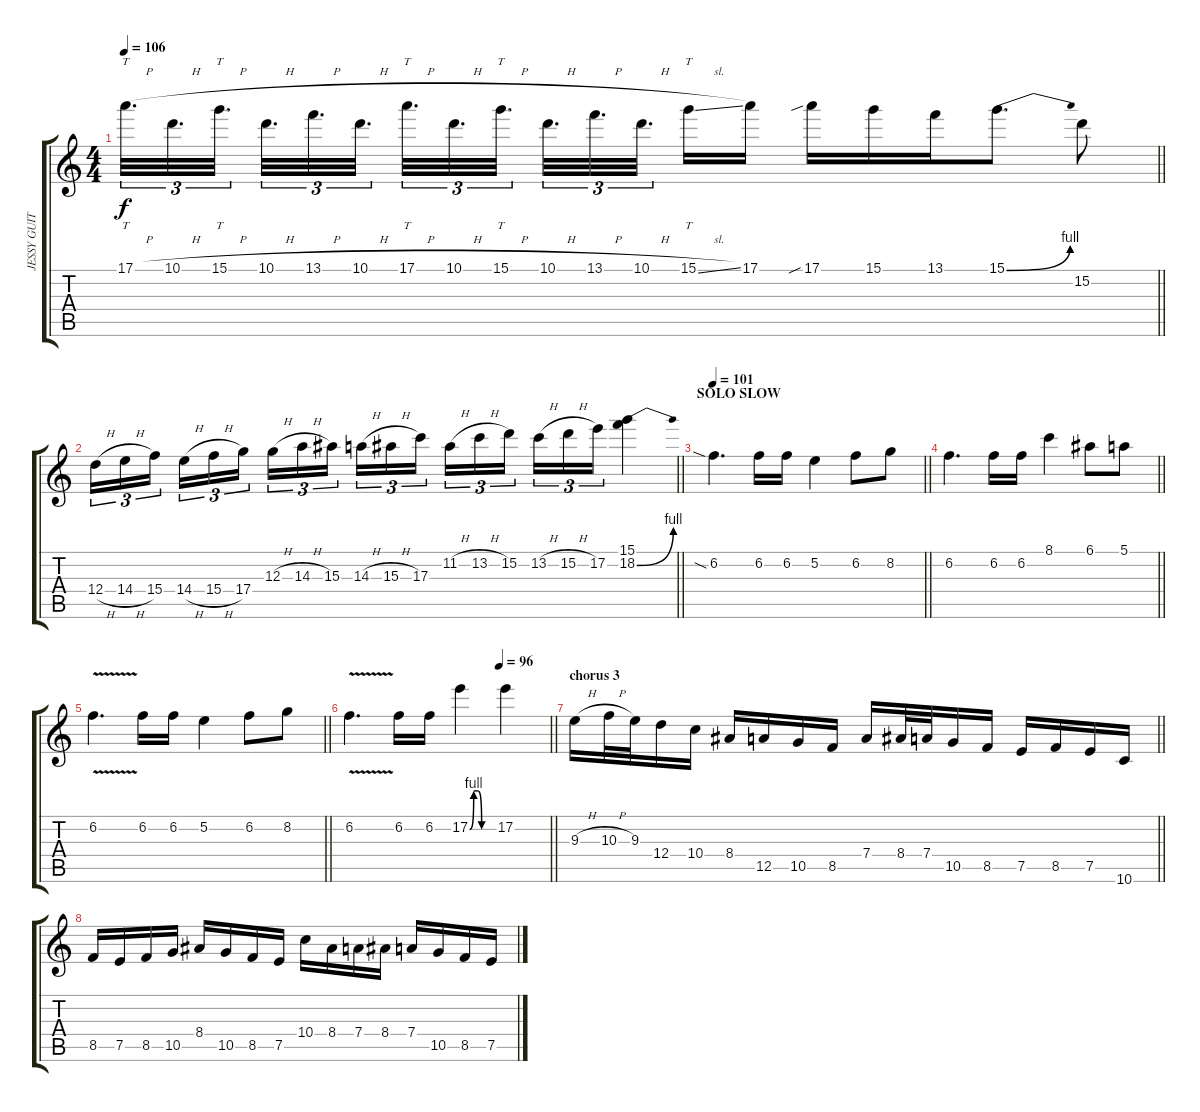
\track ("JESSY GUITAR" "JESSY GUIT") {instrument distortionguitar}
\staff {score tabs}
\tuning (E4 B3 G3 D3 A2 D2) {hide}
\ts (4 4)
\tempo 106
\clef g2
\barLineRight lightlight
\ks c
17.1{h}.32{tt d tu (3 2) dy f} 10.1{h}.32{d tu (3 2)} 15.1{h}.32{tt d tu (3 2)} 10.1{h}.32{d tu (3 2)} 13.1{h}.32{d tu (3 2)} 10.1{h}.32{d tu (3 2)} 17.1{h}.32{tt d tu (3 2)} 10.1{h}.32{d tu (3 2)} 15.1{h}.32{tt d tu (3 2)} 10.1{h}.32{d tu (3 2)} 13.1{h}.32{d tu (3 2)} 10.1{h}.32{d tu (3 2) beam splitsecondary} 15.1{sl}.16{tt} 17.1.16 17.1{sib}.16 15.1.16 13.1.16 15.1{be (bend 0 0 60 4)}.8{d} 15.2.8 |
\barLineRight lightlight
12.4{h}.16{tu (3 2)} 14.4{h}.16{tu (3 2)} 15.4.16{tu (3 2) beam splitsecondary} 14.4{h}.16{tu (3 2)} 15.4{h}.16{tu (3 2)} 17.4.16{tu (3 2)} 12.3{h}.16{tu (3 2)} 14.3{h}.16{tu (3 2)} 15.3.16{tu (3 2) beam splitsecondary} 14.3{h}.16{tu (3 2)} 15.3{h}.16{tu (3 2)} 17.3.16{tu (3 2)} 11.2{h}.16{tu (3 2)} 13.2{h}.16{tu (3 2)} 15.2.16{tu (3 2) beam splitsecondary} 13.2{h}.16{tu (3 2)} 15.2{h}.16{tu (3 2)} 17.2.16{tu (3 2)} (15.1 18.2{be (bend 0 0 60 4)}).4 |
\section ("" "SOLO SLOW")
\tempo 101
\barLineRight lightlight
6.2{sia}.4{d} 6.2.16 6.2.16 5.2.4 6.2.8 8.2.8 |
\barLineRight lightlight
6.2.4{d} 6.2.16 6.2.16 8.1.4 6.1.8 5.1.8 |
\barLineRight lightlight
6.2{v}.4{d} 6.2.16 6.2.16 5.2.4 6.2.8 8.2.8 |
\tempo (96 0.75)
\barLineRight lightlight
6.2{v}.4{d} 6.2.16 6.2.16 17.2{be (custom 0 0 10 4 20 4 30 0 60 0)}.4 17.2.4 |
\section ("" "chorus 3")
\barLineRight lightlight
9.3{h}.16 10.3{h}.32 9.3.32 12.4.16 10.4.16 8.4.16 12.5.16 10.5.16 8.5.16 7.4.16 8.4.32 7.4.32 10.5.16 8.5.16 7.5.16 8.5.16 7.5.16 10.6.16 |
8.5.16 7.5.16 8.5.16 10.5.16 8.4.16 10.5.16 8.5.16 7.5.16 10.4.16 8.4.16 7.4.16 8.4.16 7.4.16 10.5.16 8.5.16 7.5.16
